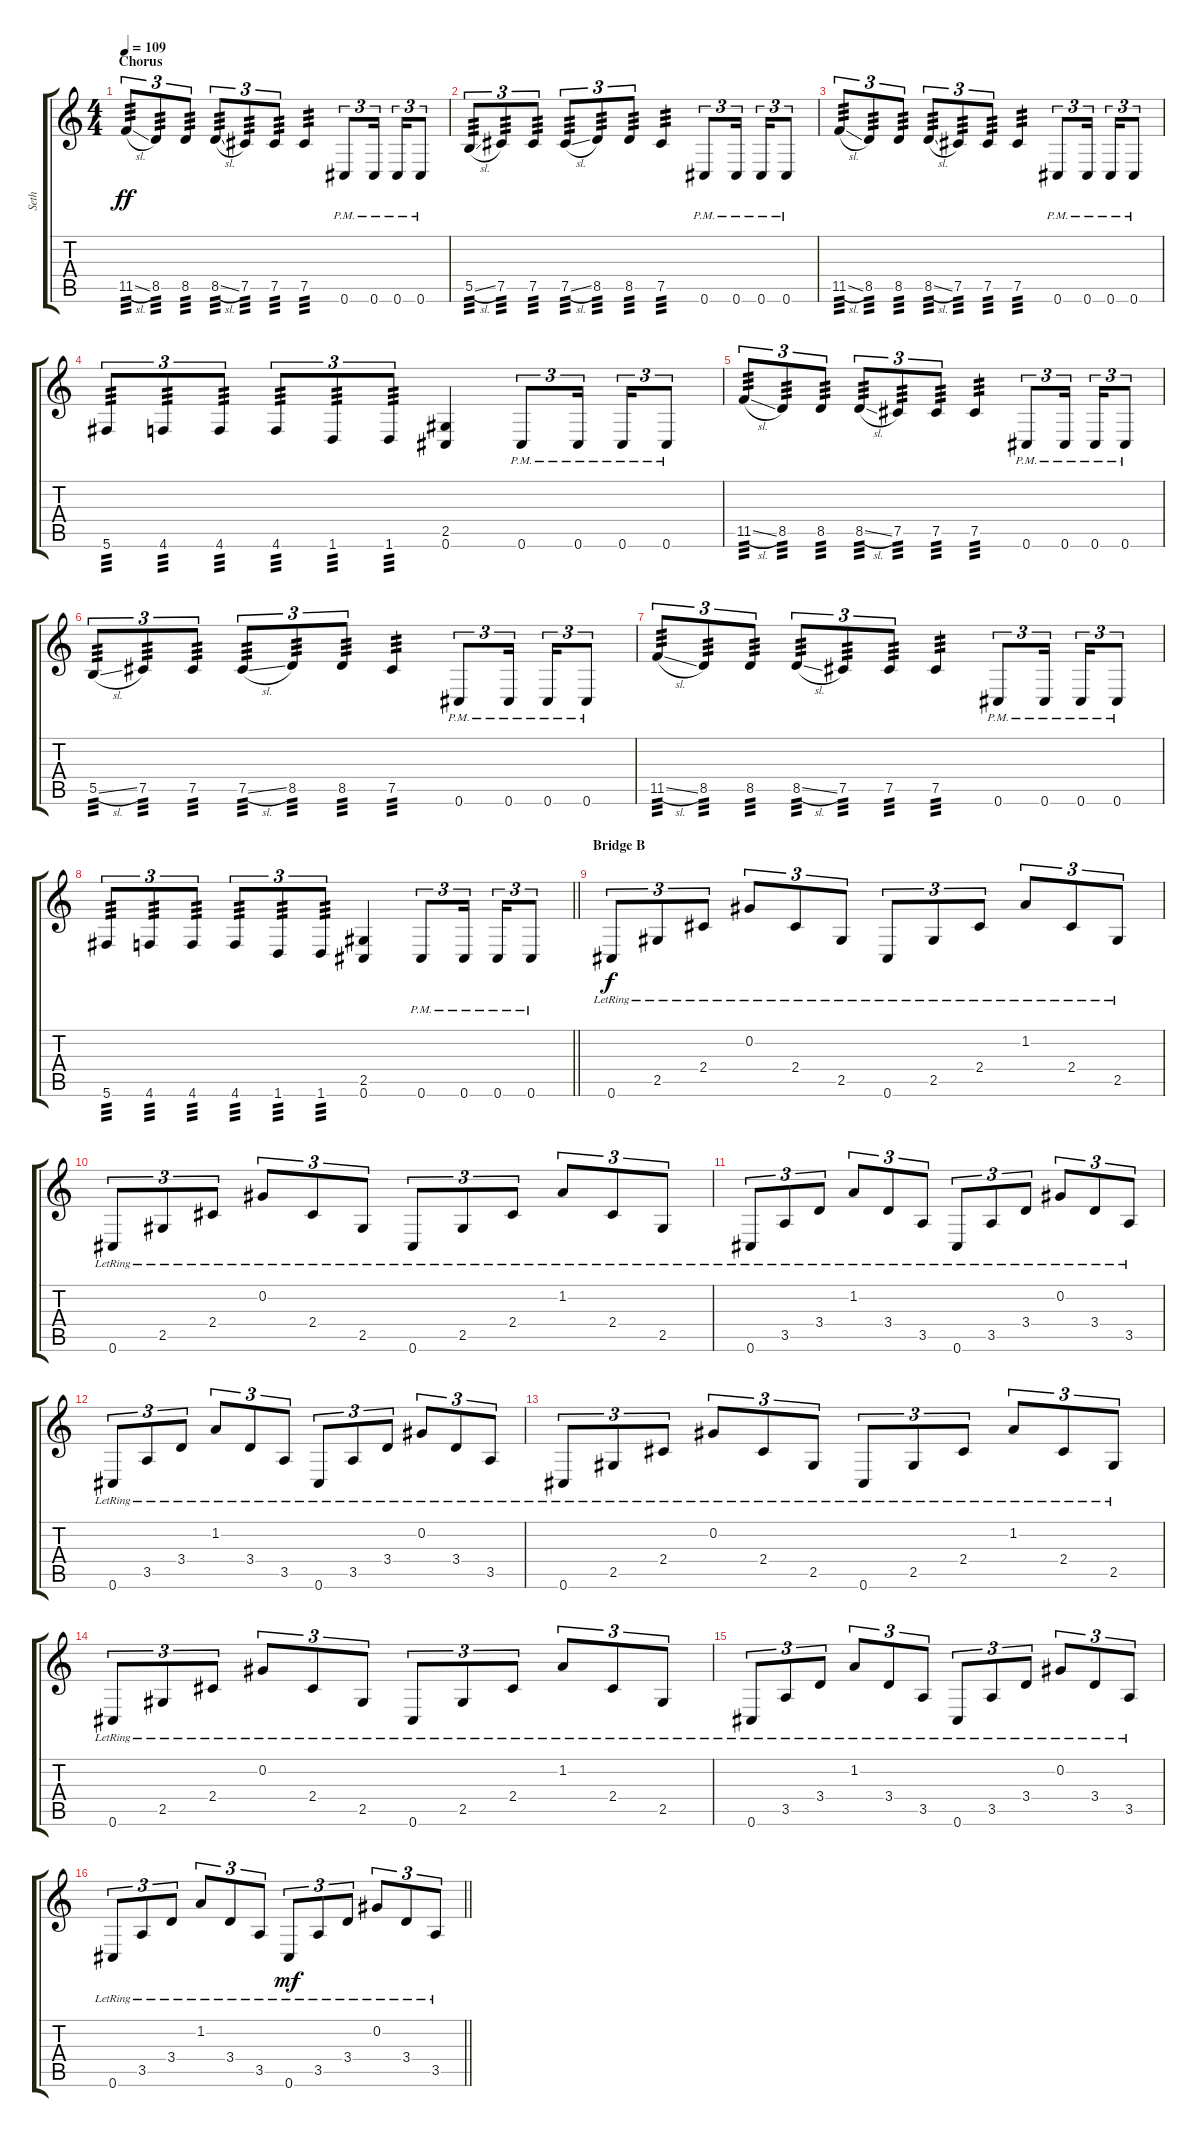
\track ("Seth " "Seth ") {instrument overdrivenguitar}
\staff {score tabs}
\tuning (Db4 Ab3 E3 B2 Gb2 Db2) {hide}
\ts (4 4)
\section ("" "Chorus")
\tempo 109
\clef g2
\ks c
11.5{sl}.8{tu (3 2) tp 3 dy ff} 8.5.8{tu (3 2) tp 3} 8.5.8{tu (3 2) tp 3} 8.5{sl}.8{tu (3 2) tp 3} 7.5.8{tu (3 2) tp 3} 7.5.8{tu (3 2) tp 3} 7.5.4{tp 3} 0.6{pm}.8{tu (3 2)} 0.6{pm}.16{tu (3 2) beam splitsecondary} 0.6{pm}.16{tu (3 2)} 0.6{pm}.8{tu (3 2)} |
5.5{sl}.8{tu (3 2) tp 3} 7.5.8{tu (3 2) tp 3} 7.5.8{tu (3 2) tp 3} 7.5{sl}.8{tu (3 2) tp 3} 8.5.8{tu (3 2) tp 3} 8.5.8{tu (3 2) tp 3} 7.5.4{tp 3} 0.6{pm}.8{tu (3 2)} 0.6{pm}.16{tu (3 2) beam splitsecondary} 0.6{pm}.16{tu (3 2)} 0.6{pm}.8{tu (3 2)} |
11.5{sl}.8{tu (3 2) tp 3} 8.5.8{tu (3 2) tp 3} 8.5.8{tu (3 2) tp 3} 8.5{sl}.8{tu (3 2) tp 3} 7.5.8{tu (3 2) tp 3} 7.5.8{tu (3 2) tp 3} 7.5.4{tp 3} 0.6{pm}.8{tu (3 2)} 0.6{pm}.16{tu (3 2) beam splitsecondary} 0.6{pm}.16{tu (3 2)} 0.6{pm}.8{tu (3 2)} |
5.6.8{tu (3 2) tp 3} 4.6.8{tu (3 2) tp 3} 4.6.8{tu (3 2) tp 3} 4.6.8{tu (3 2) tp 3} 1.6.8{tu (3 2) tp 3} 1.6.8{tu (3 2) tp 3} (2.5 0.6).4 0.6{pm}.8{tu (3 2)} 0.6{pm}.16{tu (3 2) beam splitsecondary} 0.6{pm}.16{tu (3 2)} 0.6{pm}.8{tu (3 2)} |
11.5{sl}.8{tu (3 2) tp 3} 8.5.8{tu (3 2) tp 3} 8.5.8{tu (3 2) tp 3} 8.5{sl}.8{tu (3 2) tp 3} 7.5.8{tu (3 2) tp 3} 7.5.8{tu (3 2) tp 3} 7.5.4{tp 3} 0.6{pm}.8{tu (3 2)} 0.6{pm}.16{tu (3 2) beam splitsecondary} 0.6{pm}.16{tu (3 2)} 0.6{pm}.8{tu (3 2)} |
5.5{sl}.8{tu (3 2) tp 3} 7.5.8{tu (3 2) tp 3} 7.5.8{tu (3 2) tp 3} 7.5{sl}.8{tu (3 2) tp 3} 8.5.8{tu (3 2) tp 3} 8.5.8{tu (3 2) tp 3} 7.5.4{tp 3} 0.6{pm}.8{tu (3 2)} 0.6{pm}.16{tu (3 2) beam splitsecondary} 0.6{pm}.16{tu (3 2)} 0.6{pm}.8{tu (3 2)} |
11.5{sl}.8{tu (3 2) tp 3} 8.5.8{tu (3 2) tp 3} 8.5.8{tu (3 2) tp 3} 8.5{sl}.8{tu (3 2) tp 3} 7.5.8{tu (3 2) tp 3} 7.5.8{tu (3 2) tp 3} 7.5.4{tp 3} 0.6{pm}.8{tu (3 2)} 0.6{pm}.16{tu (3 2) beam splitsecondary} 0.6{pm}.16{tu (3 2)} 0.6{pm}.8{tu (3 2)} |
\barLineRight lightlight
5.6.8{tu (3 2) tp 3} 4.6.8{tu (3 2) tp 3} 4.6.8{tu (3 2) tp 3} 4.6.8{tu (3 2) tp 3} 1.6.8{tu (3 2) tp 3} 1.6.8{tu (3 2) tp 3} (2.5 0.6).4 0.6{pm}.8{tu (3 2)} 0.6{pm}.16{tu (3 2) beam splitsecondary} 0.6{pm}.16{tu (3 2)} 0.6{pm}.8{tu (3 2)} |
\section ("" "Bridge B")
0.6{lr}.8{tu (3 2) dy f instrument acousticguitarsteel} 2.5{lr}.8{tu (3 2)} 2.4{lr}.8{tu (3 2)} 0.2{lr}.8{tu (3 2)} 2.4{lr}.8{tu (3 2)} 2.5{lr}.8{tu (3 2)} 0.6{lr}.8{tu (3 2)} 2.5{lr}.8{tu (3 2)} 2.4{lr}.8{tu (3 2)} 1.2{lr}.8{tu (3 2)} 2.4{lr}.8{tu (3 2)} 2.5{lr}.8{tu (3 2)} |
0.6{lr}.8{tu (3 2)} 2.5{lr}.8{tu (3 2)} 2.4{lr}.8{tu (3 2)} 0.2{lr}.8{tu (3 2)} 2.4{lr}.8{tu (3 2)} 2.5{lr}.8{tu (3 2)} 0.6{lr}.8{tu (3 2)} 2.5{lr}.8{tu (3 2)} 2.4{lr}.8{tu (3 2)} 1.2{lr}.8{tu (3 2)} 2.4{lr}.8{tu (3 2)} 2.5{lr}.8{tu (3 2)} |
0.6{lr}.8{tu (3 2)} 3.5{lr}.8{tu (3 2)} 3.4{lr}.8{tu (3 2)} 1.2{lr}.8{tu (3 2)} 3.4{lr}.8{tu (3 2)} 3.5{lr}.8{tu (3 2)} 0.6{lr}.8{tu (3 2)} 3.5{lr}.8{tu (3 2)} 3.4{lr}.8{tu (3 2)} 0.2{lr}.8{tu (3 2)} 3.4{lr}.8{tu (3 2)} 3.5{lr}.8{tu (3 2)} |
0.6{lr}.8{tu (3 2)} 3.5{lr}.8{tu (3 2)} 3.4{lr}.8{tu (3 2)} 1.2{lr}.8{tu (3 2)} 3.4{lr}.8{tu (3 2)} 3.5{lr}.8{tu (3 2)} 0.6{lr}.8{tu (3 2)} 3.5{lr}.8{tu (3 2)} 3.4{lr}.8{tu (3 2)} 0.2{lr}.8{tu (3 2)} 3.4{lr}.8{tu (3 2)} 3.5{lr}.8{tu (3 2)} |
0.6{lr}.8{tu (3 2)} 2.5{lr}.8{tu (3 2)} 2.4{lr}.8{tu (3 2)} 0.2{lr}.8{tu (3 2)} 2.4{lr}.8{tu (3 2)} 2.5{lr}.8{tu (3 2)} 0.6{lr}.8{tu (3 2)} 2.5{lr}.8{tu (3 2)} 2.4{lr}.8{tu (3 2)} 1.2{lr}.8{tu (3 2)} 2.4{lr}.8{tu (3 2)} 2.5{lr}.8{tu (3 2)} |
0.6{lr}.8{tu (3 2)} 2.5{lr}.8{tu (3 2)} 2.4{lr}.8{tu (3 2)} 0.2{lr}.8{tu (3 2)} 2.4{lr}.8{tu (3 2)} 2.5{lr}.8{tu (3 2)} 0.6{lr}.8{tu (3 2)} 2.5{lr}.8{tu (3 2)} 2.4{lr}.8{tu (3 2)} 1.2{lr}.8{tu (3 2)} 2.4{lr}.8{tu (3 2)} 2.5{lr}.8{tu (3 2)} |
0.6{lr}.8{tu (3 2)} 3.5{lr}.8{tu (3 2)} 3.4{lr}.8{tu (3 2)} 1.2{lr}.8{tu (3 2)} 3.4{lr}.8{tu (3 2)} 3.5{lr}.8{tu (3 2)} 0.6{lr}.8{tu (3 2)} 3.5{lr}.8{tu (3 2)} 3.4{lr}.8{tu (3 2)} 0.2{lr}.8{tu (3 2)} 3.4{lr}.8{tu (3 2)} 3.5{lr}.8{tu (3 2)} |
\barLineRight lightlight
0.6{lr}.8{tu (3 2)} 3.5{lr}.8{tu (3 2)} 3.4{lr}.8{tu (3 2)} 1.2{lr}.8{tu (3 2)} 3.4{lr}.8{tu (3 2)} 3.5{lr}.8{tu (3 2)} 0.6{lr}.8{tu (3 2) dy mf} 3.5{lr}.8{tu (3 2)} 3.4{lr}.8{tu (3 2)} 0.2{lr}.8{tu (3 2)} 3.4{lr}.8{tu (3 2)} 3.5{lr}.8{tu (3 2)}
